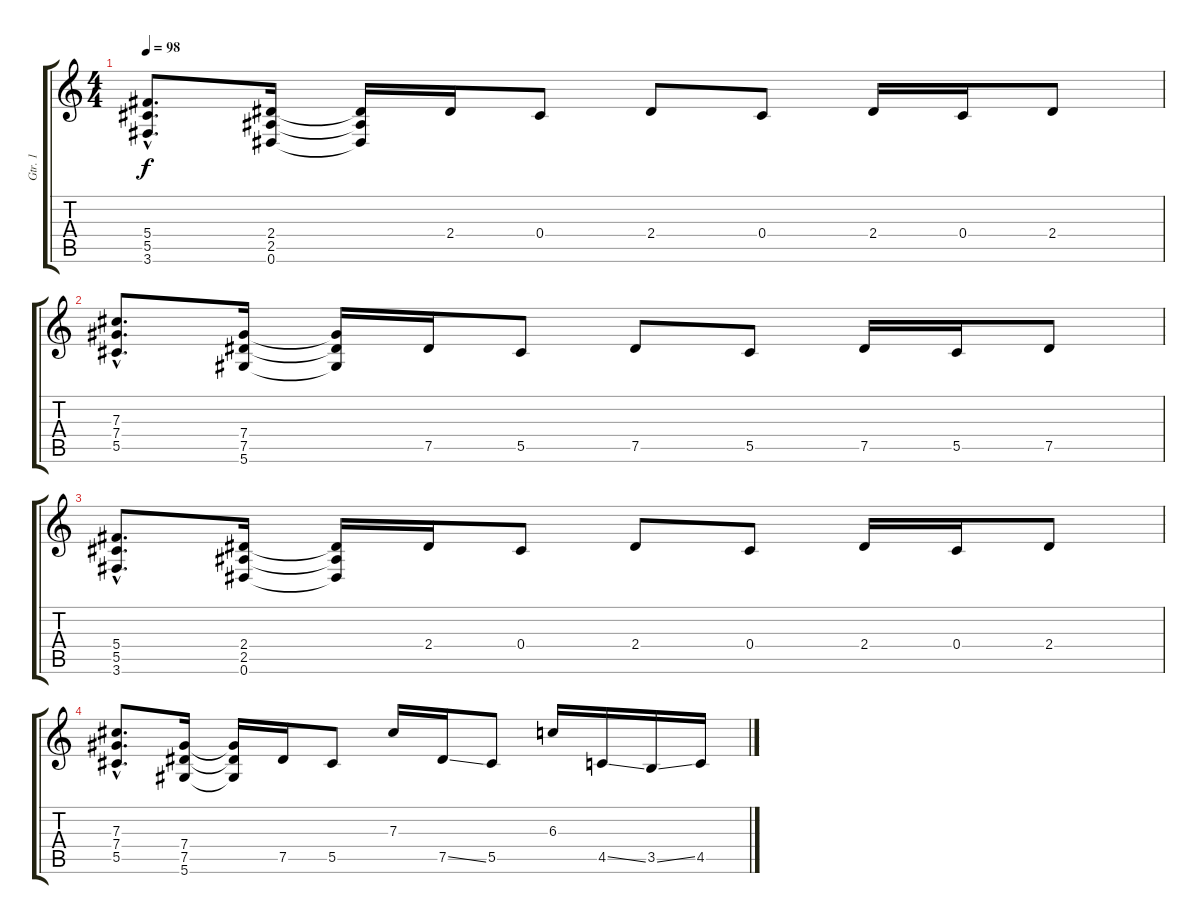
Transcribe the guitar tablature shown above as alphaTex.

\track ("Gtr. 1" "Gtr. 1") {instrument distortionguitar}
\staff {score tabs}
\tuning (Eb4 Bb3 Gb3 Db3 Ab2 Eb2) {hide}
\ts (4 4)
\tempo 98
\clef g2
\ks c
(5.4{hac} 5.5{hac} 3.6{hac}).8{d dy f} (2.4 2.5 0.6).16 (2.4{t} 2.5{t} 0.6{t}).16 2.4.16 0.4.8 2.4.8 0.4.8 2.4.16 0.4.16 2.4.8 |
(7.3{hac} 7.4{hac} 5.5{hac}).8{d} (7.4 7.5 5.6).16 (7.4{t} 7.5{t} 5.6{t}).16 7.5.16 5.5.8 7.5.8 5.5.8 7.5.16 5.5.16 7.5.8 |
(5.4{hac} 5.5{hac} 3.6{hac}).8{d} (2.4 2.5 0.6).16 (2.4{t} 2.5{t} 0.6{t}).16 2.4.16 0.4.8 2.4.8 0.4.8 2.4.16 0.4.16 2.4.8 |
(7.3{hac} 7.4{hac} 5.5{hac}).8{d} (7.4 7.5 5.6).16 (7.4{t} 7.5{t} 5.6{t}).16 7.5.16 5.5.8 7.3.16 7.5{ss}.16 5.5.8 6.3.16 4.5{ss}.16 3.5{ss}.16 4.5.16
